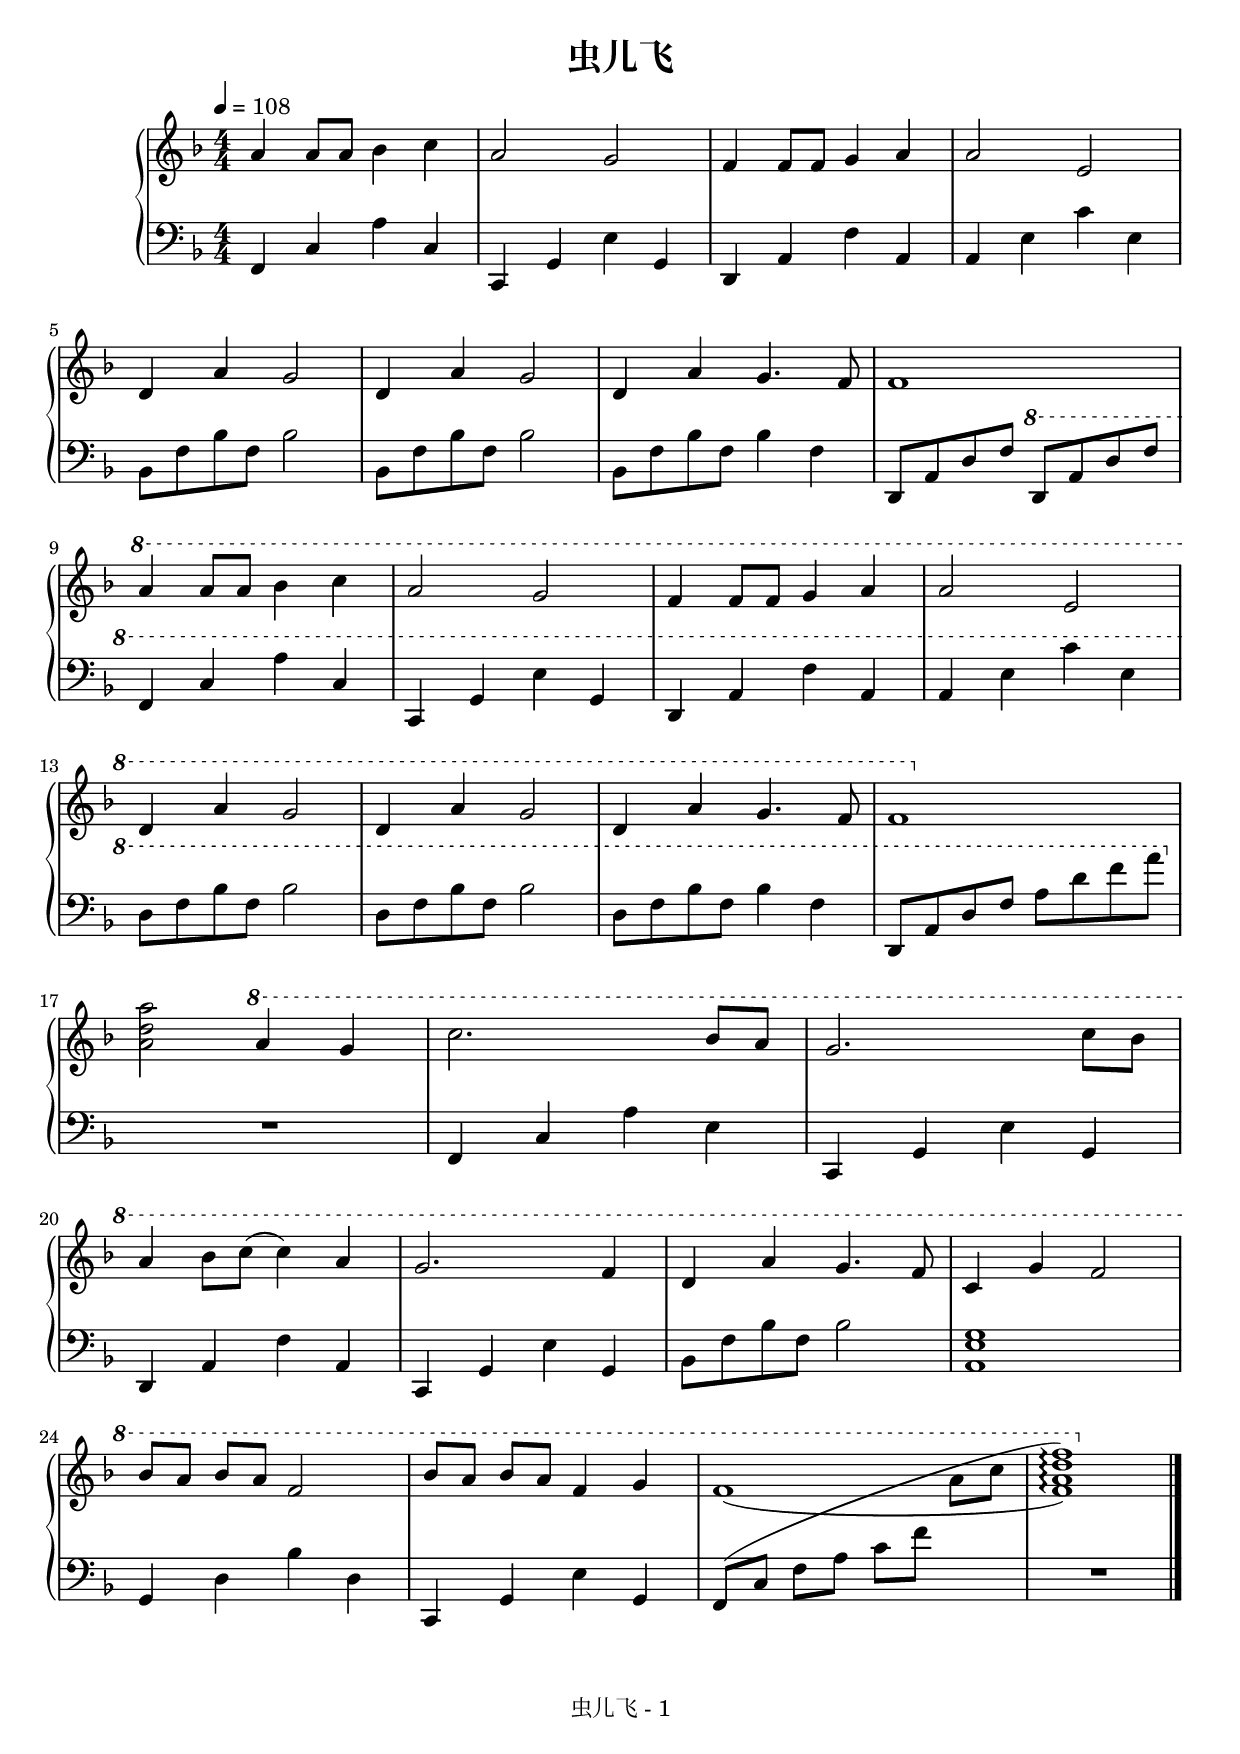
\version "2.18.2"

songName = "虫儿飞"
\include "../../lib/paper-footer.ily"

\header {
  title = \songName
}

keyTime = {
  \key f \major
  \time 4/4
  \numericTimeSignature
}

upper = \relative c'' {
  \clef treble
  \keyTime
  \tempo 4=108
  \override Hairpin.to-barline = ##f
  
  a4 a8 a bes4 c |
  a2 g |
  f4 f8 f g4 a |
  a2 e |\break
  
  d4 a' g2 |
  d4 a' g2 |
  d4 a' g4. f8 |
  f1 |\break
  
  \ottava #1 a'4 a8 a bes4 c |
  a2 g |
  f4 f8 f g4 a |
  a2 e |\break
  
  d4 a' g2 |
  d4 a' g2 |
  d4 a' g4. f8 |
  f1 \ottava #0 |\break
  
  <a, d a'>2 \ottava #1 a'4 g |
  c2. bes8 a |
  g2. c8 bes |\break
  
  a4 bes8 c( c4) a |
  g2. f4 |
  d4 a' g4. f8 |
  c4 g' f2 |\break
  
  bes8[ a] bes[ a] f2 |
  bes8[ a] bes[ a] f4 g |
  f1_( |
  \stemDown <f a>1\arpeggio) |\bar "|."
}

lower = \relative c {
  \clef bass
  \keyTime
  \override Hairpin.to-barline = ##f
  \dynamicUp
  
  f,4 c' a' c, |
  c,4 g' e' g, |
  d4 a' f' a, |
  a4 e' c' e, |\break
  
  bes8 f' bes f bes2 |
  bes,8 f' bes f bes2 |
  bes,8 f' bes f bes4 f |
  d,8 a' d f \ottava #1 d a' d f |\break
  
  f,4 c' a' c, |
  c,4 g' e' g, |
  d4 a' f' a, |
  a4 e' c' e, |\break
  
  d8 f bes f bes2 |
  d,8 f bes f bes2 |
  d,8 f bes f bes4 f |
  d,8 a' d f a d f a \ottava #0 |\break
  
  R1 |
  f,,,4 c' a' e |
  c,4 g' e' g, |\break
  
  d4 a' f' a, |
  c,4 g' e' g, |
  bes8 f' bes f bes2 |
  <a, e' g>1 |\break
  
  g4 d' bes' d, |
  c,4 g' e' g, |
  f8([ c'] f[ a] c[ f]
  <<
    { 
      \change Staff="upper" a'[ c] |
      \stemUp <d f>1\arpeggio) |
    }
    \new Voice {
      s4 |
      R1
    }
  >>
  |\bar "|."
}

\score {
  \keepWithTag #'pdf
  % \keepWithTag #'midi
  \new PianoStaff <<
    \set GrandStaff.connectArpeggios = ##t
    \new Staff = "upper" \upper
    \new Staff = "lower" \lower
  >>
  \layout {
    % indent = 0\cm
  }
  % \midi { }
}

\score {
  \unfoldRepeats
  \keepWithTag #'midi
  \new PianoStaff <<
    \new Staff = "upper" \upper
    \new Staff = "lower" \lower
  >>
  \midi { }
}
